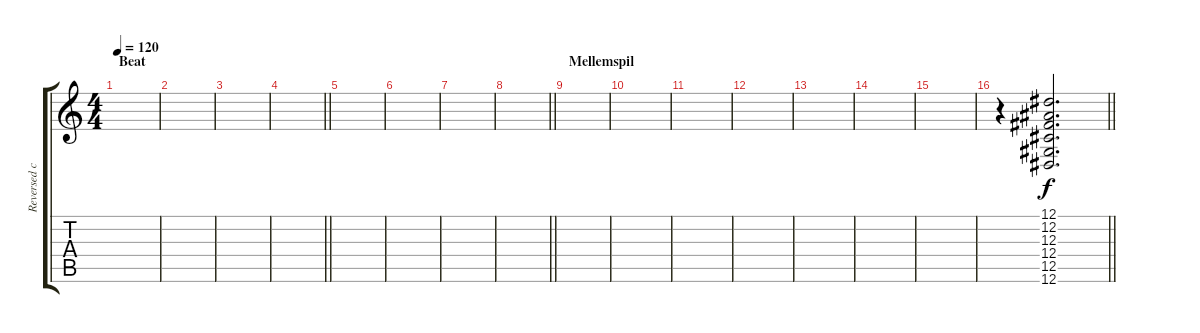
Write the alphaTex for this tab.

\track ("Reversed cymbals" "Reversed c") {instrument reversecymbal}
\staff {score tabs}
\tuning (Eb4 Bb3 Gb3 Db3 Ab2 Eb2) {hide}
\ts (4 4)
\section ("" "Beat")
\tempo 120
\clef g2
\ks c
|
|
|
\barLineRight lightlight
|
|
|
|
\barLineRight lightlight
|
\section ("" "Mellemspil")
|
|
|
|
|
|
|
\barLineRight lightlight
r.4 (12.1 12.2 12.3 12.4 12.5 12.6).2{d}
